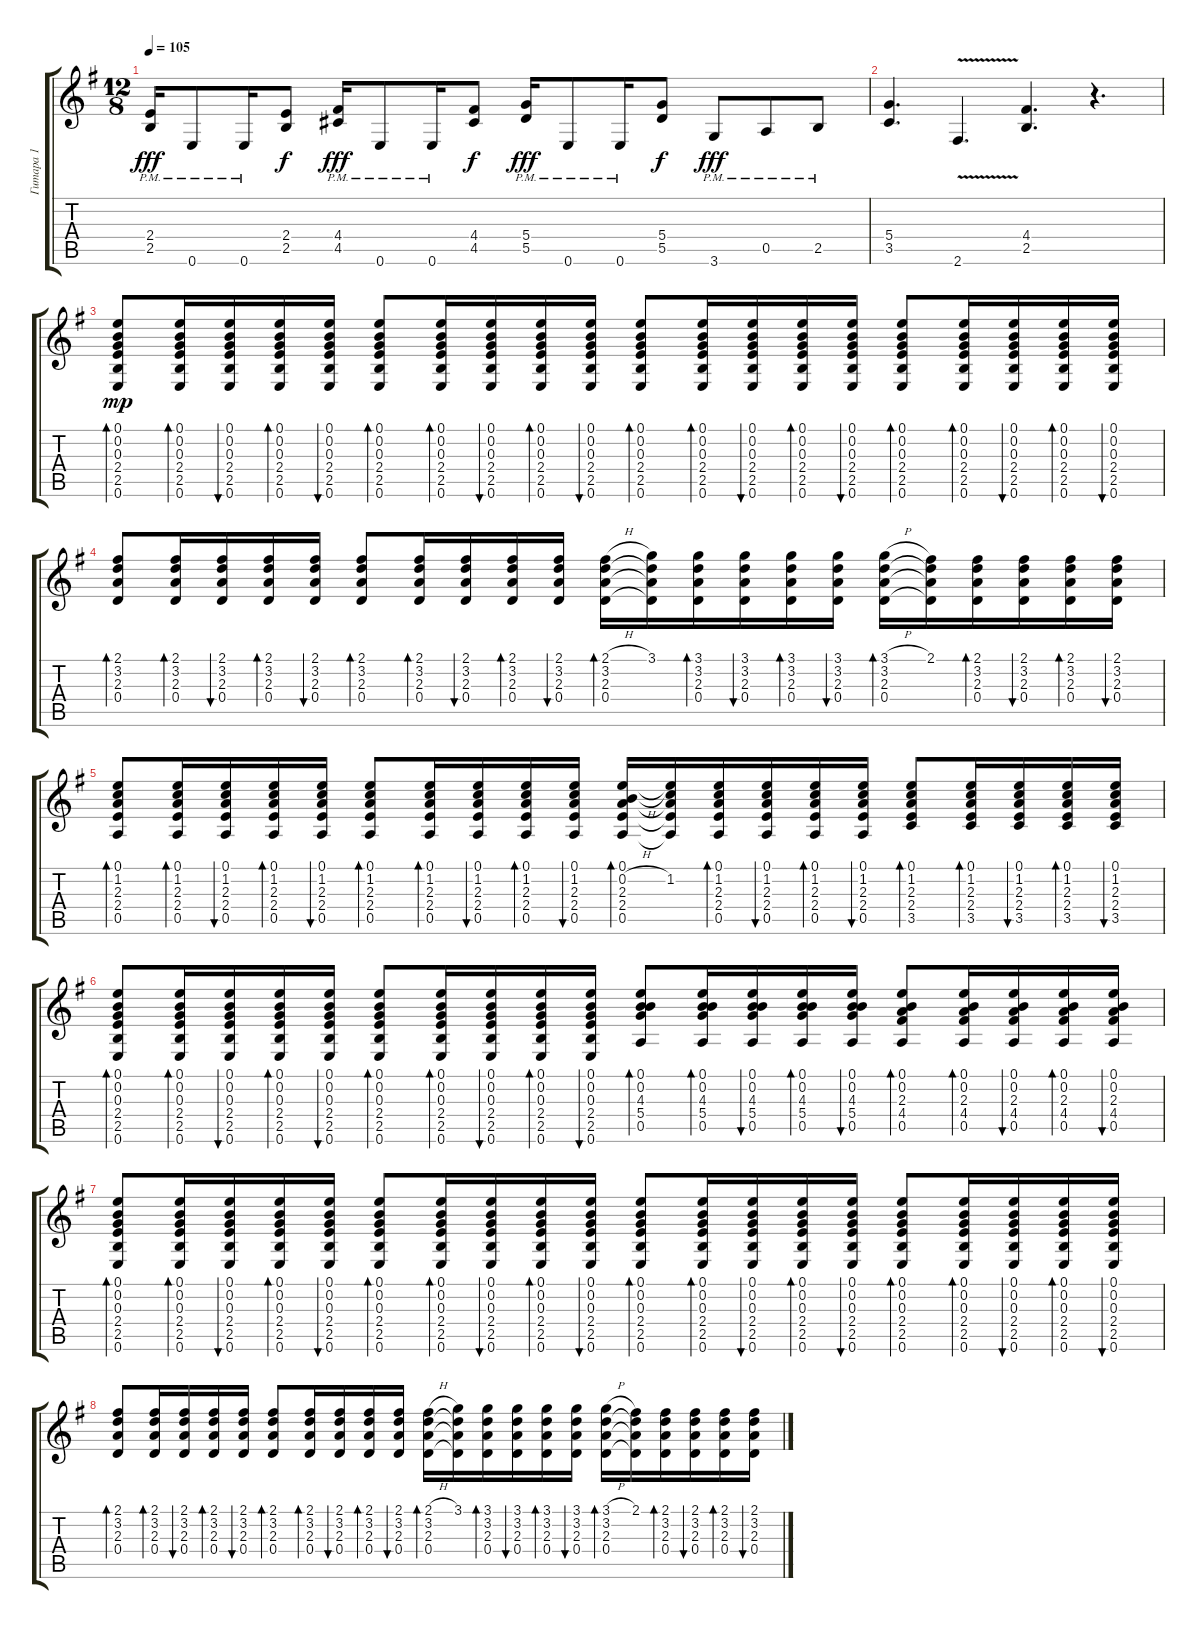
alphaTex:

\track ("Гитара 1" "Гитара 1") {instrument acousticguitarsteel}
\staff {score tabs}
\tuning (E4 B3 G3 D3 A2 E2) {hide}
\ts (12 8)
\tempo 105
\clef g2
\ks eminor
(2.4{pm} 2.5{pm}).16{dy fff instrument distortionguitar} 0.6{pm}.8 0.6{pm}.16 (2.4 2.5).8{dy f} (4.4{pm} 4.5{pm}).16{dy fff} 0.6{pm}.8 0.6{pm}.16 (4.4 4.5).8{dy f} (5.4{pm} 5.5{pm}).16{dy fff} 0.6{pm}.8 0.6{pm}.16 (5.4 5.5).8{dy f} 3.6{pm}.8{dy fff} 0.5{pm}.8 2.5{pm}.8 |
(5.4 3.5).4{d instrument distortionguitar} 2.6{v}.4{d} (4.4 2.5).4{d} r.4{d} |
(0.1 0.2 0.3 2.4 2.5 0.6).8{bd 60 dy mp instrument acousticguitarsteel} (0.1 0.2 0.3 2.4 2.5 0.6).16{bd 60} (0.1 0.2 0.3 2.4 2.5 0.6).16{bu 60} (0.1 0.2 0.3 2.4 2.5 0.6).16{bd 60} (0.1 0.2 0.3 2.4 2.5 0.6).16{bu 60} (0.1 0.2 0.3 2.4 2.5 0.6).8{bd 60} (0.1 0.2 0.3 2.4 2.5 0.6).16{bd 60} (0.1 0.2 0.3 2.4 2.5 0.6).16{bu 60} (0.1 0.2 0.3 2.4 2.5 0.6).16{bd 60} (0.1 0.2 0.3 2.4 2.5 0.6).16{bu 60} (0.1 0.2 0.3 2.4 2.5 0.6).8{bd 60} (0.1 0.2 0.3 2.4 2.5 0.6).16{bd 60} (0.1 0.2 0.3 2.4 2.5 0.6).16{bu 60} (0.1 0.2 0.3 2.4 2.5 0.6).16{bd 60} (0.1 0.2 0.3 2.4 2.5 0.6).16{bu 60} (0.1 0.2 0.3 2.4 2.5 0.6).8{bd 60} (0.1 0.2 0.3 2.4 2.5 0.6).16{bd 60} (0.1 0.2 0.3 2.4 2.5 0.6).16{bu 60} (0.1 0.2 0.3 2.4 2.5 0.6).16{bd 60} (0.1 0.2 0.3 2.4 2.5 0.6).16{bu 60} |
(2.1 3.2 2.3 0.4).8{bd 60} (2.1 3.2 2.3 0.4).16{bd 60} (2.1 3.2 2.3 0.4).16{bu 60} (2.1 3.2 2.3 0.4).16{bd 60} (2.1 3.2 2.3 0.4).16{bu 60} (2.1 3.2 2.3 0.4).8{bd 60} (2.1 3.2 2.3 0.4).16{bd 60} (2.1 3.2 2.3 0.4).16{bu 60} (2.1 3.2 2.3 0.4).16{bd 60} (2.1 3.2 2.3 0.4).16{bu 60} (2.1{h} 3.2 2.3 0.4).16{bd 60} (3.1 3.2{t} 2.3{t} 0.4{t}).16 (3.1 3.2 2.3 0.4).16{bd 60} (3.1 3.2 2.3 0.4).16{bu 60} (3.1 3.2 2.3 0.4).16{bd 60} (3.1 3.2 2.3 0.4).16{bu 60} (3.1{h} 3.2 2.3 0.4).16{bd 60} (2.1 3.2{t} 2.3{t} 0.4{t}).16 (2.1 3.2 2.3 0.4).16{bd 60} (2.1 3.2 2.3 0.4).16{bu 60} (2.1 3.2 2.3 0.4).16{bd 60} (2.1 3.2 2.3 0.4).16{bu 60} |
(0.1 1.2 2.3 2.4 0.5).8{bd 60} (0.1 1.2 2.3 2.4 0.5).16{bd 60} (0.1 1.2 2.3 2.4 0.5).16{bu 60} (0.1 1.2 2.3 2.4 0.5).16{bd 60} (0.1 1.2 2.3 2.4 0.5).16{bu 60} (0.1 1.2 2.3 2.4 0.5).8{bd 60} (0.1 1.2 2.3 2.4 0.5).16{bd 60} (0.1 1.2 2.3 2.4 0.5).16{bu 60} (0.1 1.2 2.3 2.4 0.5).16{bd 60} (0.1 1.2 2.3 2.4 0.5).16{bu 60} (0.1 0.2{h} 2.3 2.4 0.5).16{bd 60} (0.1{t} 1.2 2.3{t} 2.4{t} 0.5{t}).16 (0.1 1.2 2.3 2.4 0.5).16{bd 60} (0.1 1.2 2.3 2.4 0.5).16{bu 60} (0.1 1.2 2.3 2.4 0.5).16{bd 60} (0.1 1.2 2.3 2.4 0.5).16{bu 60} (0.1 1.2 2.3 2.4 3.5).8{bd 60} (0.1 1.2 2.3 2.4 3.5).16{bd 60} (0.1 1.2 2.3 2.4 3.5).16{bu 60} (0.1 1.2 2.3 2.4 3.5).16{bd 60} (0.1 1.2 2.3 2.4 3.5).16{bu 60} |
(0.1 0.2 0.3 2.4 2.5 0.6).8{bd 60} (0.1 0.2 0.3 2.4 2.5 0.6).16{bd 60} (0.1 0.2 0.3 2.4 2.5 0.6).16{bu 60} (0.1 0.2 0.3 2.4 2.5 0.6).16{bd 60} (0.1 0.2 0.3 2.4 2.5 0.6).16{bu 60} (0.1 0.2 0.3 2.4 2.5 0.6).8{bd 60} (0.1 0.2 0.3 2.4 2.5 0.6).16{bd 60} (0.1 0.2 0.3 2.4 2.5 0.6).16{bu 60} (0.1 0.2 0.3 2.4 2.5 0.6).16{bd 60} (0.1 0.2 0.3 2.4 2.5 0.6).16{bu 60} (0.1 0.2 4.3 5.4 0.5).8{bd 60} (0.1 0.2 4.3 5.4 0.5).16{bd 60} (0.1 0.2 4.3 5.4 0.5).16{bu 60} (0.1 0.2 4.3 5.4 0.5).16{bd 60} (0.1 0.2 4.3 5.4 0.5).16{bu 60} (0.1 0.2 2.3 4.4 0.5).8{bd 60} (0.1 0.2 2.3 4.4 0.5).16{bd 60} (0.1 0.2 2.3 4.4 0.5).16{bu 60} (0.1 0.2 2.3 4.4 0.5).16{bd 60} (0.1 0.2 2.3 4.4 0.5).16{bu 60} |
(0.1 0.2 0.3 2.4 2.5 0.6).8{bd 60} (0.1 0.2 0.3 2.4 2.5 0.6).16{bd 60} (0.1 0.2 0.3 2.4 2.5 0.6).16{bu 60} (0.1 0.2 0.3 2.4 2.5 0.6).16{bd 60} (0.1 0.2 0.3 2.4 2.5 0.6).16{bu 60} (0.1 0.2 0.3 2.4 2.5 0.6).8{bd 60} (0.1 0.2 0.3 2.4 2.5 0.6).16{bd 60} (0.1 0.2 0.3 2.4 2.5 0.6).16{bu 60} (0.1 0.2 0.3 2.4 2.5 0.6).16{bd 60} (0.1 0.2 0.3 2.4 2.5 0.6).16{bu 60} (0.1 0.2 0.3 2.4 2.5 0.6).8{bd 60} (0.1 0.2 0.3 2.4 2.5 0.6).16{bd 60} (0.1 0.2 0.3 2.4 2.5 0.6).16{bu 60} (0.1 0.2 0.3 2.4 2.5 0.6).16{bd 60} (0.1 0.2 0.3 2.4 2.5 0.6).16{bu 60} (0.1 0.2 0.3 2.4 2.5 0.6).8{bd 60} (0.1 0.2 0.3 2.4 2.5 0.6).16{bd 60} (0.1 0.2 0.3 2.4 2.5 0.6).16{bu 60} (0.1 0.2 0.3 2.4 2.5 0.6).16{bd 60} (0.1 0.2 0.3 2.4 2.5 0.6).16{bu 60} |
(2.1 3.2 2.3 0.4).8{bd 60} (2.1 3.2 2.3 0.4).16{bd 60} (2.1 3.2 2.3 0.4).16{bu 60} (2.1 3.2 2.3 0.4).16{bd 60} (2.1 3.2 2.3 0.4).16{bu 60} (2.1 3.2 2.3 0.4).8{bd 60} (2.1 3.2 2.3 0.4).16{bd 60} (2.1 3.2 2.3 0.4).16{bu 60} (2.1 3.2 2.3 0.4).16{bd 60} (2.1 3.2 2.3 0.4).16{bu 60} (2.1{h} 3.2 2.3 0.4).16{bd 60} (3.1 3.2{t} 2.3{t} 0.4{t}).16 (3.1 3.2 2.3 0.4).16{bd 60} (3.1 3.2 2.3 0.4).16{bu 60} (3.1 3.2 2.3 0.4).16{bd 60} (3.1 3.2 2.3 0.4).16{bu 60} (3.1{h} 3.2 2.3 0.4).16{bd 60} (2.1 3.2{t} 2.3{t} 0.4{t}).16 (2.1 3.2 2.3 0.4).16{bd 60} (2.1 3.2 2.3 0.4).16{bu 60} (2.1 3.2 2.3 0.4).16{bd 60} (2.1 3.2 2.3 0.4).16{bu 60}
